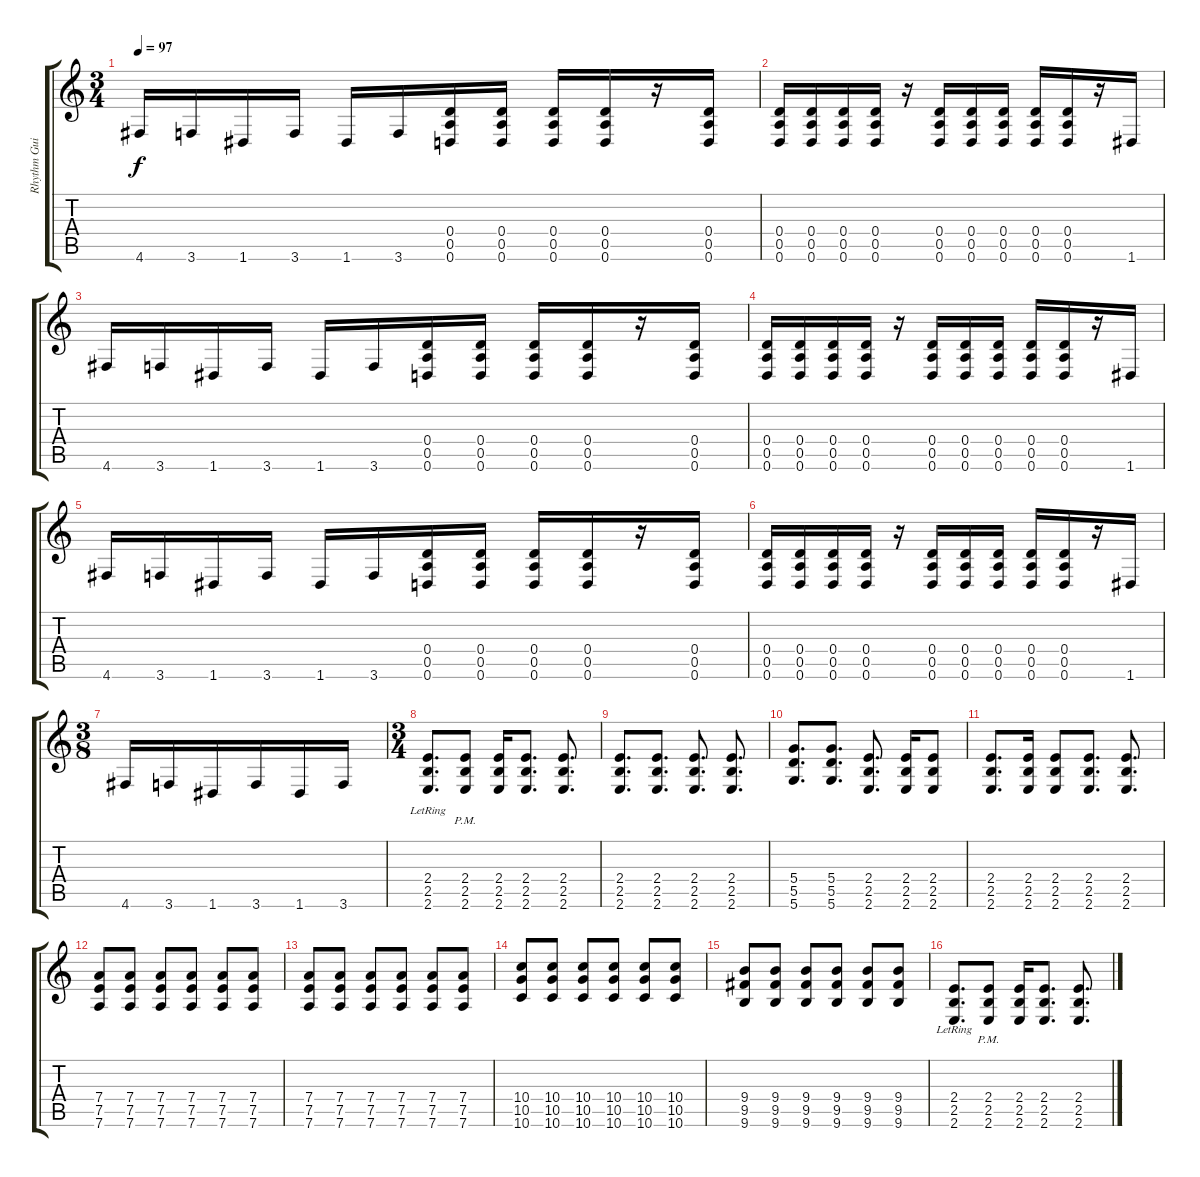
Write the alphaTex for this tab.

\track ("Rhythm Guitars" "Rhythm Gui") {instrument electricguitarjazz}
\staff {score tabs}
\tuning (E4 B3 G3 D3 A2 D2) {hide}
\ts (3 4)
\tempo 97
\clef g2
\ks c
4.6.16{dy f} 3.6.16 1.6.16 3.6.16 1.6.16 3.6.16 (0.4 0.5 0.6).16 (0.4 0.5 0.6).16 (0.4 0.5 0.6).16 (0.4 0.5 0.6).16 r.16 (0.4 0.5 0.6).16 |
(0.4 0.5 0.6).16 (0.4 0.5 0.6).16 (0.4 0.5 0.6).16 (0.4 0.5 0.6).16 r.16 (0.4 0.5 0.6).16 (0.4 0.5 0.6).16 (0.4 0.5 0.6).16 (0.4 0.5 0.6).16 (0.4 0.5 0.6).16 r.16 1.6.16 |
4.6.16 3.6.16 1.6.16 3.6.16 1.6.16 3.6.16 (0.4 0.5 0.6).16 (0.4 0.5 0.6).16 (0.4 0.5 0.6).16 (0.4 0.5 0.6).16 r.16 (0.4 0.5 0.6).16 |
(0.4 0.5 0.6).16 (0.4 0.5 0.6).16 (0.4 0.5 0.6).16 (0.4 0.5 0.6).16 r.16 (0.4 0.5 0.6).16 (0.4 0.5 0.6).16 (0.4 0.5 0.6).16 (0.4 0.5 0.6).16 (0.4 0.5 0.6).16 r.16 1.6.16 |
4.6.16 3.6.16 1.6.16 3.6.16 1.6.16 3.6.16 (0.4 0.5 0.6).16 (0.4 0.5 0.6).16 (0.4 0.5 0.6).16 (0.4 0.5 0.6).16 r.16 (0.4 0.5 0.6).16 |
(0.4 0.5 0.6).16 (0.4 0.5 0.6).16 (0.4 0.5 0.6).16 (0.4 0.5 0.6).16 r.16 (0.4 0.5 0.6).16 (0.4 0.5 0.6).16 (0.4 0.5 0.6).16 (0.4 0.5 0.6).16 (0.4 0.5 0.6).16 r.16 1.6.16 |
\ts (3 8)
4.6.16 3.6.16 1.6.16 3.6.16 1.6.16 3.6.16 |
\ts (3 4)
(2.4{lr} 2.5{lr} 2.6).8{d} (2.4{pm} 2.5{pm} 2.6{pm}).8 (2.4 2.5 2.6).16 (2.4 2.5 2.6).8{d} (2.4 2.5 2.6).8{d} |
(2.4 2.5 2.6).8{d} (2.4 2.5 2.6).8{d} (2.4 2.5 2.6).8{d} (2.4 2.5 2.6).8{d} |
(5.4 5.5 5.6).8{d} (5.4 5.5 5.6).8{d} (2.4 2.5 2.6).8{d} (2.4 2.5 2.6).16 (2.4 2.5 2.6).8 |
(2.4 2.5 2.6).8{d} (2.4 2.5 2.6).16 (2.4 2.5 2.6).8 (2.4 2.5 2.6).8{d} (2.4 2.5 2.6).8{d} |
(7.4 7.5 7.6).8 (7.4 7.5 7.6).8 (7.4 7.5 7.6).8 (7.4 7.5 7.6).8 (7.4 7.5 7.6).8 (7.4 7.5 7.6).8 |
(7.4 7.5 7.6).8 (7.4 7.5 7.6).8 (7.4 7.5 7.6).8 (7.4 7.5 7.6).8 (7.4 7.5 7.6).8 (7.4 7.5 7.6).8 |
(10.4 10.5 10.6).8 (10.4 10.5 10.6).8 (10.4 10.5 10.6).8 (10.4 10.5 10.6).8 (10.4 10.5 10.6).8 (10.4 10.5 10.6).8 |
(9.4 9.5 9.6).8 (9.4 9.5 9.6).8 (9.4 9.5 9.6).8 (9.4 9.5 9.6).8 (9.4 9.5 9.6).8 (9.4 9.5 9.6).8 |
(2.4{lr} 2.5{lr} 2.6).8{d} (2.4{pm} 2.5{pm} 2.6{pm}).8 (2.4 2.5 2.6).16 (2.4 2.5 2.6).8{d} (2.4 2.5 2.6).8{d}
